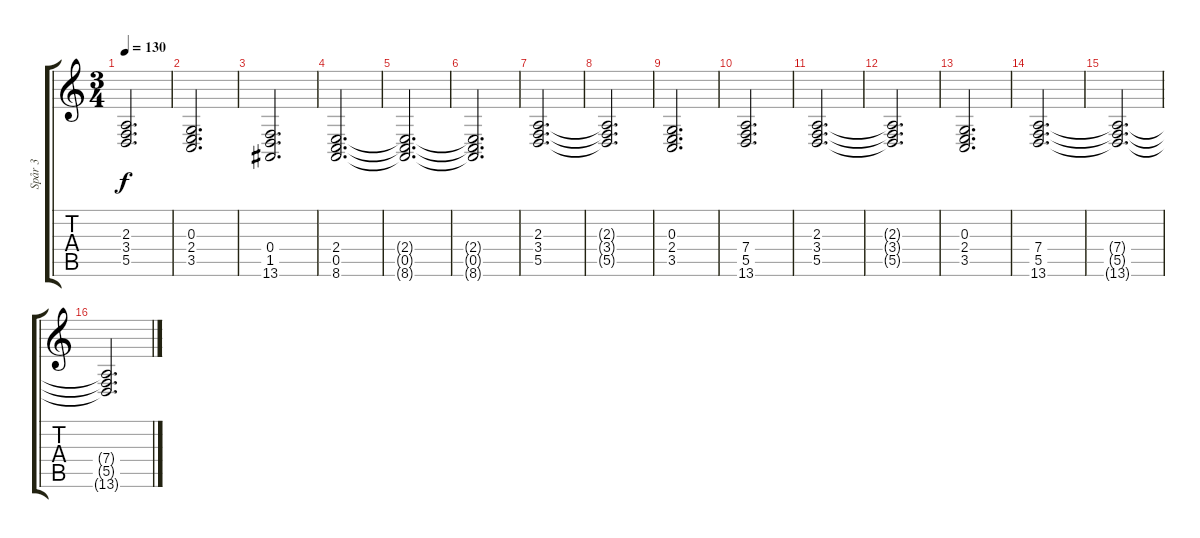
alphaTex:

\track ("Spår 3" "Spår 3") {instrument pad2warm}
\staff {score tabs}
\tuning (E4 B3 G3 D3 A2 E2) {hide}
\ts (3 4)
\tempo 130
\clef g2
\ks c
(2.3 3.4 5.5).2{d dy f} |
(0.3 2.4 3.5).2{d} |
(0.4 1.5 13.6).2{d} |
(2.4 0.5 8.6).2{d} |
(2.4{t} 0.5{t} 8.6{t}).2{d} |
(2.4{t} 0.5{t} 8.6{t}).2{d} |
(2.3 3.4 5.5).2{d} |
(2.3{t} 3.4{t} 5.5{t}).2{d} |
(0.3 2.4 3.5).2{d} |
(7.4 5.5 13.6).2{d} |
(2.3 3.4 5.5).2{d} |
(2.3{t} 3.4{t} 5.5{t}).2{d} |
(0.3 2.4 3.5).2{d} |
(7.4 5.5 13.6).2{d} |
(7.4{t} 5.5{t} 13.6{t}).2{d} |
(7.4{t} 5.5{t} 13.6{t}).2{d}
